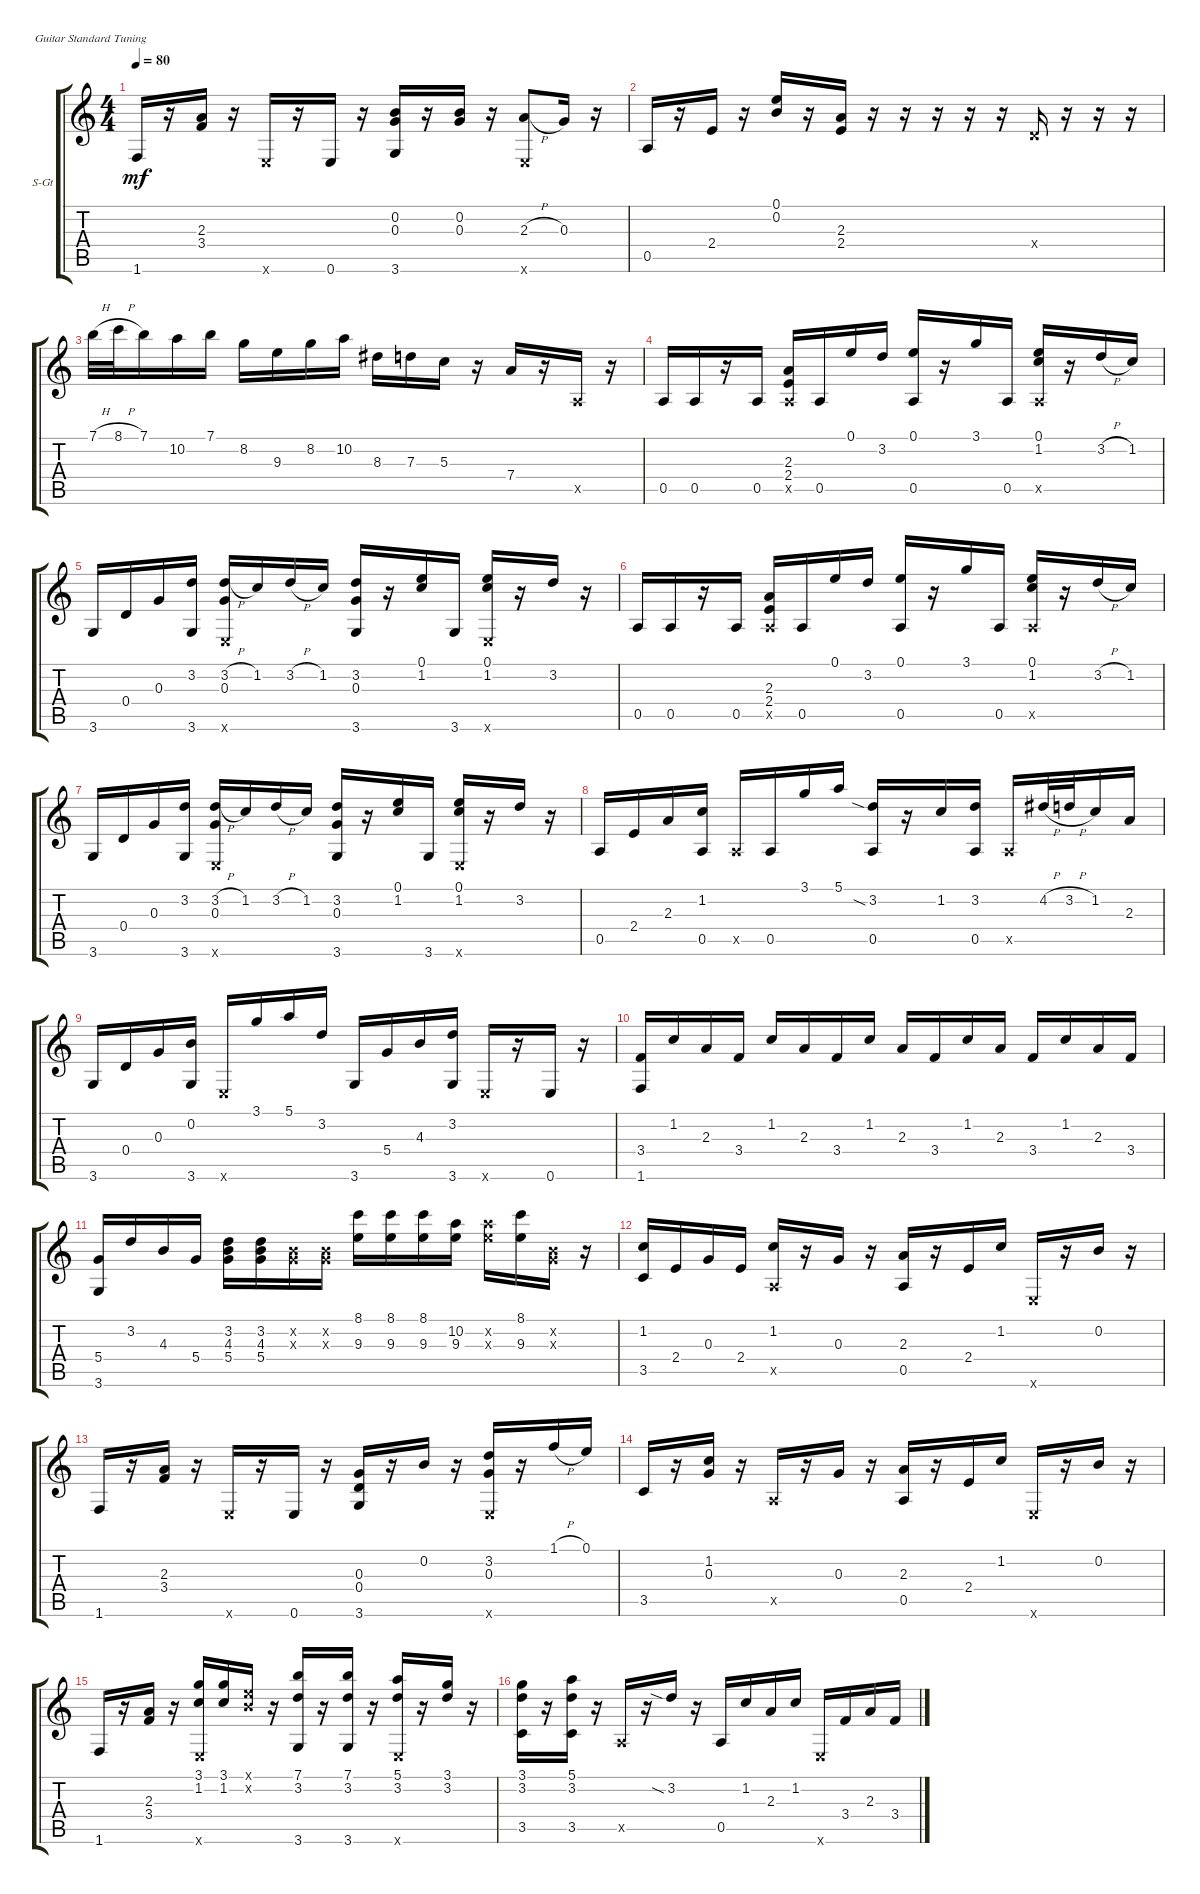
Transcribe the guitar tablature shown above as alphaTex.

\defaultSystemsLayout 4
\bracketExtendMode groupsimilarinstruments
\firstSystemTrackNameOrientation horizontal
\otherSystemsTrackNameOrientation horizontal
\track ("Steel Guitar" "S-Gt") {instrument acousticguitarsteel}
\staff {score tabs}
\tuning (E4 B3 G3 D3 A2 E2)
\ts (4 4)
\tempo 80
\clef g2
\ks c
1.6.16{dy mf} r.16 (2.3 3.4).16 r.16 0.6{x}.16 r.16 0.6.16 r.16 (3.6 0.3 0.2).16 r.16 (0.2 0.3).16 r.16 (2.3{h} 0.6{x}).8 0.3.16 r.16 |
0.5.16 r.16 2.4.16 r.16 (0.1 0.2).16 r.16 (2.3 2.4).16 r.16 r.16 r.16 r.16 r.16 0.4{x}.16 r.16 r.16 r.16 |
7.1{h}.32 8.1{h}.32 7.1.16 10.2.16 7.1.16 8.2.16 9.3.16 8.2.16 10.2.16 8.3.16 7.3.16 5.3.16 r.16 7.4.16 r.16 0.5{x}.16 r.16 |
0.5.16 0.5.16 r.16 0.5.16 (0.5{x} 2.4 2.3).16 0.5.16 0.1.16 3.2.16 (0.1 0.5).16 r.16 3.1.16 0.5.16 (0.1 0.5{x} 1.2).16 r.16 3.2{h}.16 1.2.16 |
3.6.16 0.4.16 0.3.16 (3.6 3.2).16 (0.6{x} 3.2{h} 0.3).16 1.2.16 3.2{h}.16 1.2.16 (3.6 3.2 0.3).16 r.16 (0.1 1.2).16 3.6.16 (0.6{x} 1.2 0.1).16 r.16 3.2.16 r.16 |
0.5.16 0.5.16 r.16 0.5.16 (0.5{x} 2.4 2.3).16 0.5.16 0.1.16 3.2.16 (0.1 0.5).16 r.16 3.1.16 0.5.16 (0.1 0.5{x} 1.2).16 r.16 3.2{h}.16 1.2.16 |
3.6.16 0.4.16 0.3.16 (3.6 3.2).16 (0.6{x} 3.2{h} 0.3).16 1.2.16 3.2{h}.16 1.2.16 (3.6 3.2 0.3).16 r.16 (0.1 1.2).16 3.6.16 (0.6{x} 1.2 0.1).16 r.16 3.2.16 r.16 |
0.5.16 2.4.16 2.3.16 (0.5 1.2).16 0.5{x}.16 0.5.16 3.1.16 5.1.16 (0.5 3.2{sia}).16 r.16 1.2.16 (0.5 3.2).16 0.5{x}.16 4.2{h}.32 3.2{h}.32 1.2.16 2.3.16 |
3.6.16 0.4.16 0.3.16 (3.6 0.2).16 0.6{x}.16 3.1.16 5.1.16 3.2.16 3.6.16 5.4.16 4.3.16 (3.6 3.2).16 0.6{x}.16 r.16 0.6.16 r.16 |
(1.6 3.4).16 1.2.16 2.3.16 3.4.16 1.2.16 2.3.16 3.4.16 1.2.16 2.3.16 3.4.16 1.2.16 2.3.16 3.4.16 1.2.16 2.3.16 3.4.16 |
(3.6 5.4).16 3.2.16 4.3.16 5.4.16 (3.2 4.3 5.4).16 (3.2 4.3 5.4).16 (0.3{x} 0.2{x}).16 (0.2{x} 0.3{x}).16 (8.1 9.3).16 (8.1 9.3).16 (8.1 9.3).16 (10.2 9.3).16 (10.2{x} 9.3{x}).16 (8.1 9.3).16 (0.3{x} 0.2{x}).16 r.16 |
(3.5 1.2).16 2.4.16 0.3.16 2.4.16 (1.2 0.5{x}).16 r.16 0.3.16 r.16 (2.3 0.5).16 r.16 2.4.16 1.2.16 0.6{x}.16 r.16 0.2.16 r.16 |
1.6.16 r.16 (2.3 3.4).16 r.16 0.6{x}.16 r.16 0.6.16 r.16 (3.6 0.3 0.4).16 r.16 0.2.16 r.16 (3.2 0.3 0.6{x}).16 r.16 1.1{h}.16 0.1.16 |
3.5.16 r.16 (0.3 1.2).16 r.16 0.5{x}.16 r.16 0.3.16 r.16 (2.3 0.5).16 r.16 2.4.16 1.2.16 0.6{x}.16 r.16 0.2.16 r.16 |
1.6.16 r.16 (2.3 3.4).16 r.16 (0.6{x} 3.1 1.2).16 (3.1 1.2).16 (0.2{x} 0.1{x}).16 r.16 (3.6 7.1 3.2).16 r.16 (3.2 7.1 3.6).16 r.16 (3.2 0.6{x} 5.1).16 r.16 (3.1 3.2).16 r.16 |
(3.5 3.1 3.2).16 r.16 (3.2 5.1 3.5).16 r.16 0.5{x}.16 r.16 3.2{sia}.16 r.16 0.5.16 1.2.16 2.3.16 1.2.16 0.6{x}.16 3.4.16 2.3.16 3.4.16
